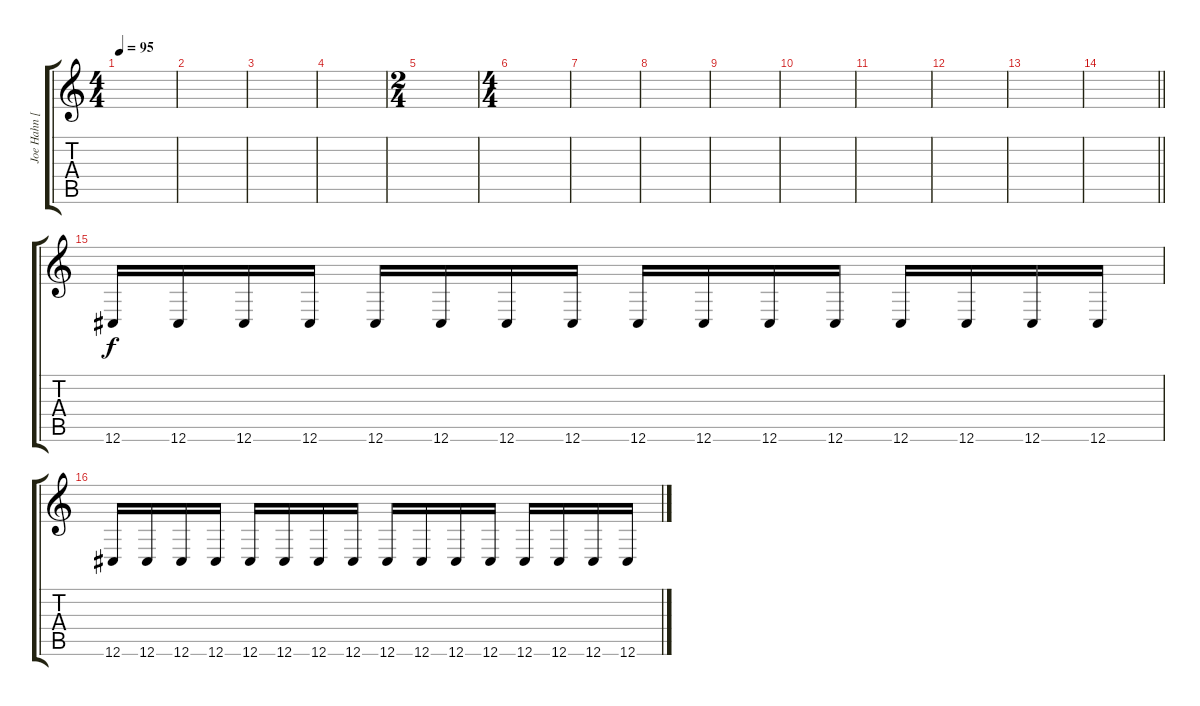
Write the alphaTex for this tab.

\track ("Joe Hahn [1]" "Joe Hahn [") {instrument gunshot}
\staff {score tabs}
\tuning (Eb4 Bb3 Gb3 Db3 Ab2 Db2) {hide}
\ts (4 4)
\tempo 95
\clef g2
\ks c
|
|
|
|
\ts (2 4)
|
\ts (4 4)
|
|
|
|
|
|
|
|
\barLineRight lightlight
|
12.6.16{instrument acousticbass} 12.6.16 12.6.16 12.6.16 12.6.16 12.6.16 12.6.16 12.6.16 12.6.16 12.6.16 12.6.16 12.6.16 12.6.16 12.6.16 12.6.16 12.6.16 |
12.6.16 12.6.16 12.6.16 12.6.16 12.6.16 12.6.16 12.6.16 12.6.16 12.6.16 12.6.16 12.6.16 12.6.16 12.6.16 12.6.16 12.6.16 12.6.16
